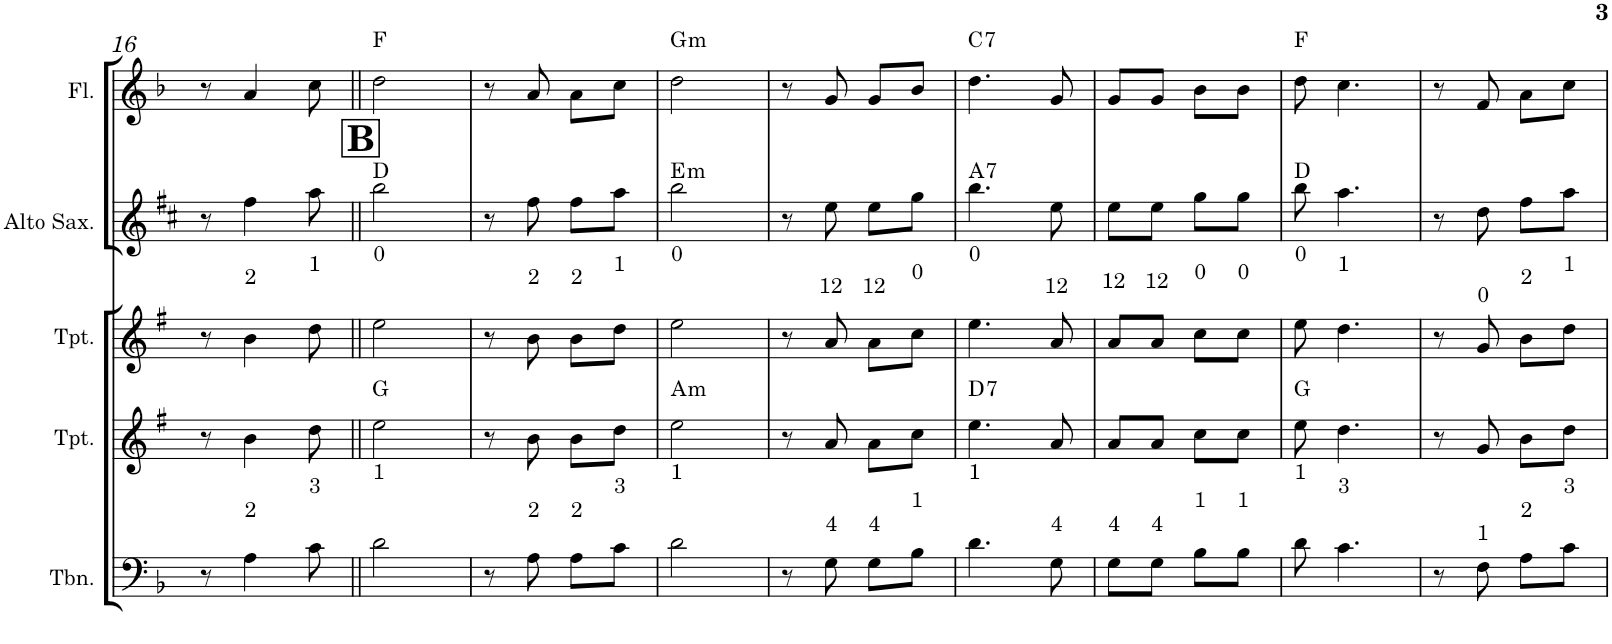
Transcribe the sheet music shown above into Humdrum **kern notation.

**kern	**kern	**harte	**kern	**kern	**harte	**kern	**harte
*part5	*part4	*part4	*part3	*part2	*part2	*part1	*part1
*staff5	*staff4	*	*staff3	*staff2	*	*staff1	*
*I"C clavF	*I"Bb	*	*I"Bb - Pirata	*I"Eb	*	*I"C clavG	*
!!LO:PB:g=z
*clefF4	*clefG2	*	*clefG2	*clefG2	*	*clefG2	*
*	*Trd1c2	*	*Trd1c2	*Trd5c9	*	*	*
*k[b-]	*k[f#]	*	*k[f#]	*k[f#c#]	*	*k[b-]	*
*F:	*G:	*	*G:	*D:	*	*F:	*
*M2/4	*M2/4	*	*M2/4	*M2/4	*	*M2/4	*
=16	=16	=16	=16	=16	=16	=16	=16
8r	8r	.	8r	8r	.	8r	.
4A\	4b\	.	4b\	4ff#\	.	4a/	.
8c\	8dd\	.	8dd\	8aa\	.	8cc\	.
!!LO:REH:place=s1:b:B:cj:fs=18.5691:t=B
=17||	=17||	=17||	=17||	=17||	=17||	=17||	=17||
2d\	2ee\	G:maj	2ee\	2bb\	D:maj	2dd\	F:maj
=18	=18	=18	=18	=18	=18	=18	=18
8r	8r	.	8r	8r	.	8r	.
8A\	8b\	.	8b\	8ff#\	.	8a/	.
8A\L	8b\L	.	8b\L	8ff#\L	.	8a\L	.
8c\J	8dd\J	.	8dd\J	8aa\J	.	8cc\J	.
=19	=19	=19	=19	=19	=19	=19	=19
!	!	!LO:H:kt=m	!	!	!LO:H:kt=m	!	!LO:H:kt=m
2d\	2ee\	A:min	2ee\	2bb\	E:min	2dd\	G:min
=20	=20	=20	=20	=20	=20	=20	=20
8r	8r	.	8r	8r	.	8r	.
8G\	8a/	.	8a/	8ee\	.	8g/	.
8G\L	8a\L	.	8a\L	8ee\L	.	8g/L	.
8B-\J	8cc\J	.	8cc\J	8gg\J	.	8b-/J	.
=21	=21	=21	=21	=21	=21	=21	=21
!	!	!LO:H:kt=7	!	!	!LO:H:kt=7	!	!LO:H:kt=7
4.d\	4.ee\	D:7	4.ee\	4.bb\	A:7	4.dd\	C:7
8G\	8a/	.	8a/	8ee\	.	8g/	.
=22	=22	=22	=22	=22	=22	=22	=22
8G\L	8a/L	.	8a/L	8ee\L	.	8g/L	.
8G\J	8a/J	.	8a/J	8ee\J	.	8g/J	.
8B-\L	8cc\L	.	8cc\L	8gg\L	.	8b-\L	.
8B-\J	8cc\J	.	8cc\J	8gg\J	.	8b-\J	.
=23	=23	=23	=23	=23	=23	=23	=23
8d\	8ee\	G:maj	8ee\	8bb\	D:maj	8dd\	F:maj
4.c\	4.dd\	.	4.dd\	4.aa\	.	4.cc\	.
=24	=24	=24	=24	=24	=24	=24	=24
8r	8r	.	8r	8r	.	8r	.
8F\	8g/	.	8g/	8dd\	.	8f/	.
8A\L	8b\L	.	8b\L	8ff#\L	.	8a\L	.
8c\J	8dd\J	.	8dd\J	8aa\J	.	8cc\J	.
=	=	=	=	=	=	=	=
*-	*-	*-	*-	*-	*-	*-	*-
